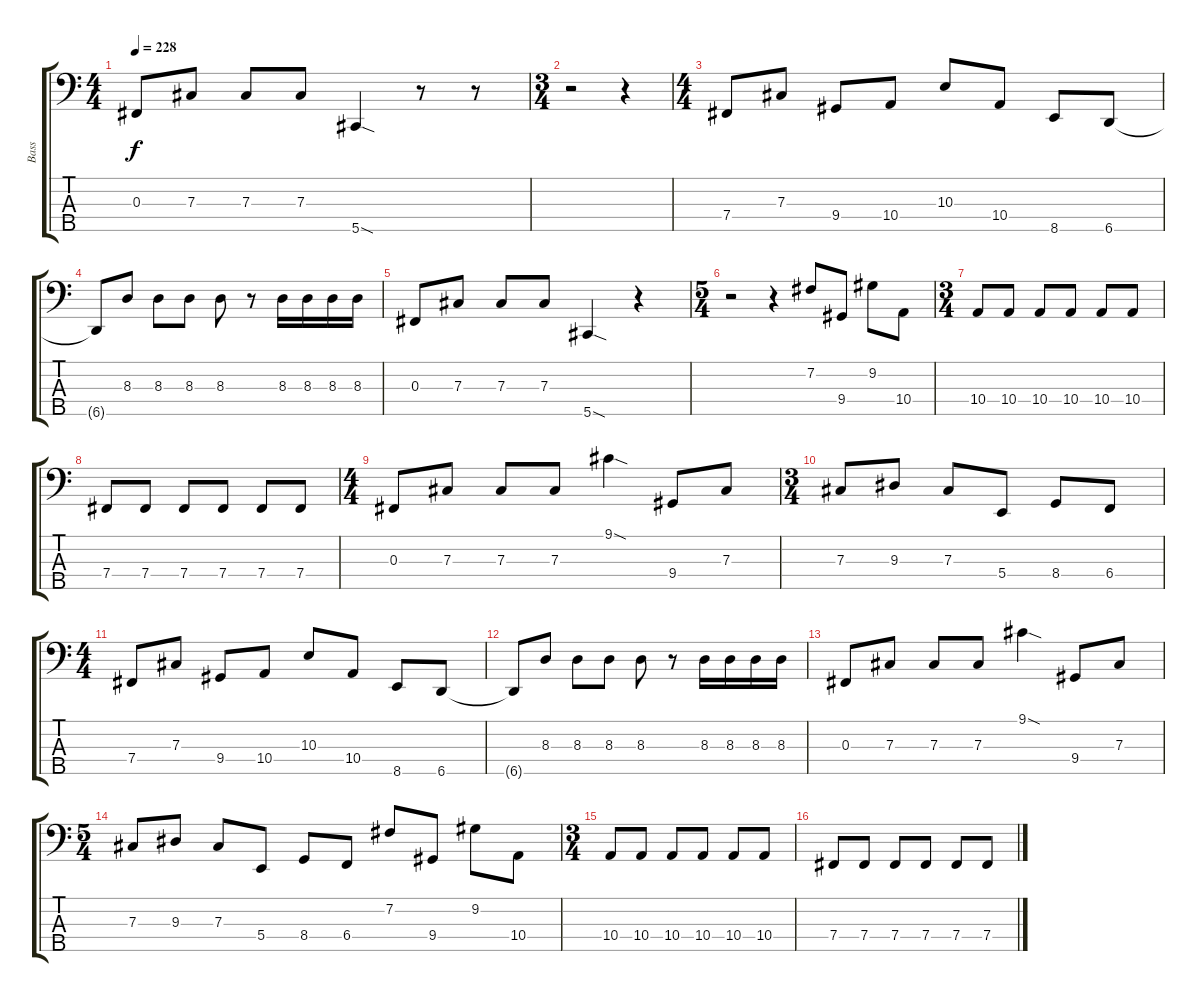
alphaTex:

\track ("Bass" "Bass") {instrument electricbassfinger}
\staff {score tabs}
\tuning (E2 B1 Gb1 B0 Ab0) {hide}
\ts (4 4)
\tempo 228
\clef f4
\ks c
0.3.8{dy f instrument electricbassfinger} 7.3.8 7.3.8 7.3.8 5.5{sod}.4 r.8 r.8 |
\ts (3 4)
r.2 r.4 |
\ts (4 4)
7.4.8 7.3.8 9.4.8 10.4.8 10.3.8 10.4.8 8.5.8 6.5.8 |
6.5{t}.8 8.3.8 8.3.8 8.3.8 8.3.8 r.8 8.3.16 8.3.16 8.3.16 8.3.16 |
0.3.8 7.3.8 7.3.8 7.3.8 5.5{sod}.4 r.4 |
\ts (5 4)
r.2 r.4 7.2.8 9.4.8 9.2.8 10.4.8 |
\ts (3 4)
10.4.8 10.4.8 10.4.8 10.4.8 10.4.8 10.4.8 |
7.4.8 7.4.8 7.4.8 7.4.8 7.4.8 7.4.8 |
\ts (4 4)
0.3.8 7.3.8 7.3.8 7.3.8 9.1{sod}.4 9.4.8 7.3.8 |
\ts (3 4)
7.3.8 9.3.8 7.3.8 5.4.8 8.4.8 6.4.8 |
\ts (4 4)
7.4.8 7.3.8 9.4.8 10.4.8 10.3.8 10.4.8 8.5.8 6.5.8 |
6.5{t}.8 8.3.8 8.3.8 8.3.8 8.3.8 r.8 8.3.16 8.3.16 8.3.16 8.3.16 |
0.3.8 7.3.8 7.3.8 7.3.8 9.1{sod}.4 9.4.8 7.3.8 |
\ts (5 4)
7.3.8 9.3.8 7.3.8 5.4.8 8.4.8 6.4.8 7.2.8 9.4.8 9.2.8 10.4.8 |
\ts (3 4)
10.4.8 10.4.8 10.4.8 10.4.8 10.4.8 10.4.8 |
7.4.8 7.4.8 7.4.8 7.4.8 7.4.8 7.4.8
